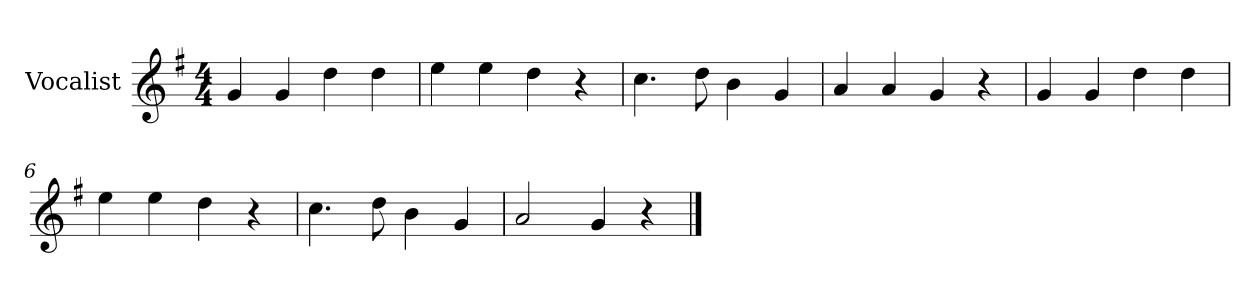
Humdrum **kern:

**kern
*part1
*staff1
*I"Vocalist
*k[f#]
*G:
*M4/4
=1
4g
4g
4dd
4dd
=2
4ee
4ee
4dd
4r
=3
4.cc
8dd
4b
4g
=4
4a
4a
4g
4r
=5
4g
4g
4dd
4dd
=6
4ee
4ee
4dd
4r
=7
4.cc
8dd
4b
4g
=8
2a
4g
4r
==
*-
